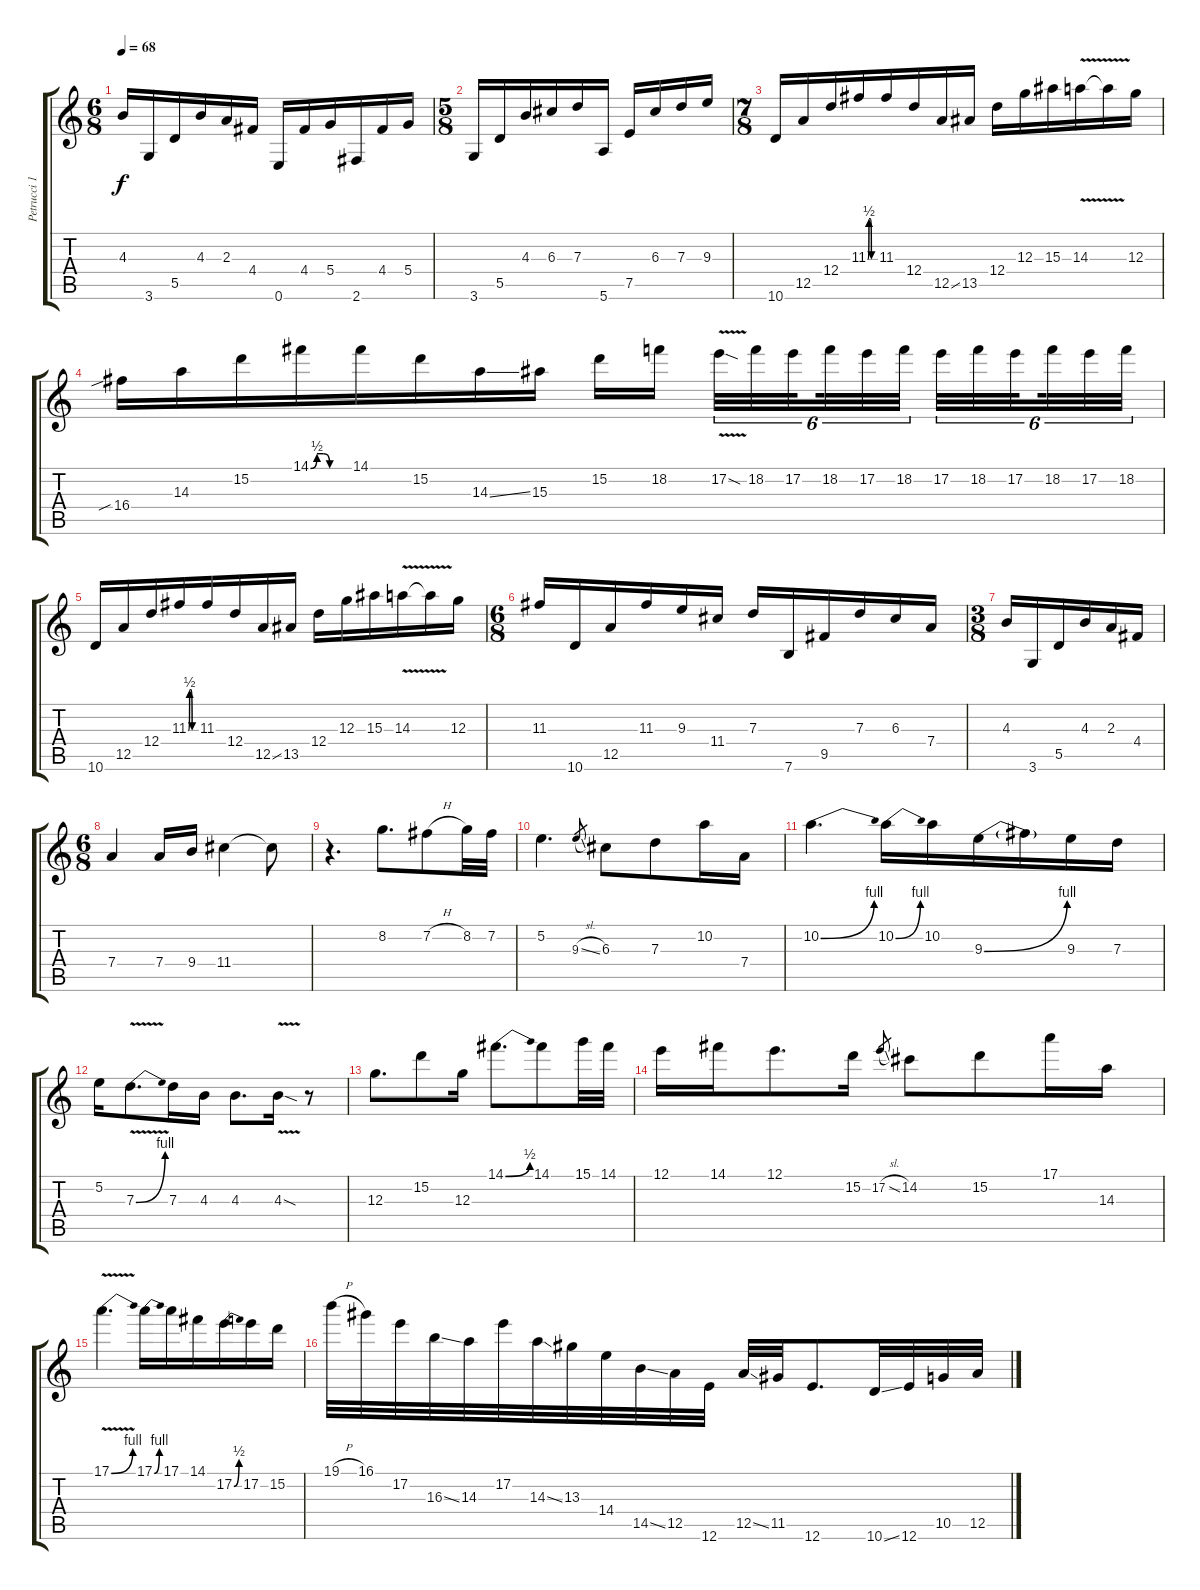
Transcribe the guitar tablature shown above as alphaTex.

\track ("Petrucci 1" "Petrucci 1") {instrument distortionguitar}
\staff {score tabs}
\tuning (E4 B3 G3 D3 A2 E2) {hide}
\ts (6 8)
\tempo 68
\clef g2
\ks c
4.3.16{dy f} 3.6.16 5.5.16 4.3.16 2.3.16 4.4.16 0.6.16 4.4.16 5.4.16 2.6.16 4.4.16 5.4.16 |
\ts (5 8)
3.6.16 5.5.16 4.3.16 6.3.16 7.3.16 5.6.16 7.5.16 6.3.16 7.3.16 9.3.16 |
\ts (7 8)
10.6.16 12.5.16 12.4.16 11.3{be (custom 0 0 10 2 20 2 30 0 60 0)}.16 11.3.16 12.4.16 12.5{ss}.16 13.5.16 12.4.16 12.3.16 15.3.16 14.3{v}.16 14.3{t}.16 12.3.16 |
16.4{sib}.16 14.3.16 15.2.16 14.1{be (custom 0 0 10 2 20 2 30 0 60 0)}.16 14.1.16 15.2.16 14.3{ss}.16 15.3.16 15.2.16 18.2.16 17.2{v sod}.32{tu (6 4)} 18.2.32{tu (6 4)} 17.2.32{tu (6 4) beam splitsecondary} 18.2.32{tu (6 4)} 17.2.32{tu (6 4)} 18.2.32{tu (6 4)} 17.2.32{tu (6 4)} 18.2.32{tu (6 4)} 17.2.32{tu (6 4) beam splitsecondary} 18.2.32{tu (6 4)} 17.2.32{tu (6 4)} 18.2.32{tu (6 4)} |
10.6.16 12.5.16 12.4.16 11.3{be (custom 0 0 10 2 20 2 30 0 60 0)}.16 11.3.16 12.4.16 12.5{ss}.16 13.5.16 12.4.16 12.3.16 15.3.16 14.3{v}.16 14.3{t}.16 12.3.16 |
\ts (6 8)
11.3.16 10.6.16 12.5.16 11.3.16 9.3.16 11.4.16 7.3.16 7.6.16 9.5.16 7.3.16 6.3.16 7.4.16 |
\ts (3 8)
4.3.16 3.6.16 5.5.16 4.3.16 2.3.16 4.4.16 |
\ts (6 8)
7.4.4 7.4.16 9.4.16 11.4.4 11.4{t}.8 |
r.4{d} 8.2.8{d} 7.2{h}.8 8.2.32 7.2.32 |
5.2.4{d} 9.3{sl}.8{gr} 6.3.8 7.3.8 10.2.16 7.4.16 |
10.2{be (bend 0 0 60 4)}.4{d} 10.2{be (bend 0 0 60 4)}.16 10.2.16 9.3{be (bend 0 0 60 4)}.16 9.3{t}.16 9.3.16 7.3.16 |
5.2.16 7.3{be (bend 0 0 60 4) v}.8{d} 7.3.16 4.3.16 4.3.8{d} 4.3{v sod}.16 r.8 |
12.3.8{d} 15.2.8 12.3.16 14.1{be (bend 0 0 60 2)}.8{d} 14.1.8 15.1.32 14.1.32 |
12.1.16 14.1.16 12.1.8{d} 15.2.16 17.2{sl}.8{gr} 14.2.8 15.2.8 17.1.16 14.3.16 |
17.1{be (bend 0 0 60 4) v}.4{d} 17.1{be (bend 0 0 60 4)}.16 17.1.16 14.1.16 17.2{be (bend 0 0 60 2)}.16 17.2.16 15.2.16 |
19.1{h}.32 16.1.32 17.2.32 16.3{ss}.32 14.3.32 17.2.32 14.3{ss}.32 13.3.32 14.4.32 14.5{ss}.32 12.5.32 12.6.32 12.5{ss}.32 11.5.32 12.6.8{d} 10.6{ss}.32 12.6.32 10.5.32 12.5.32
